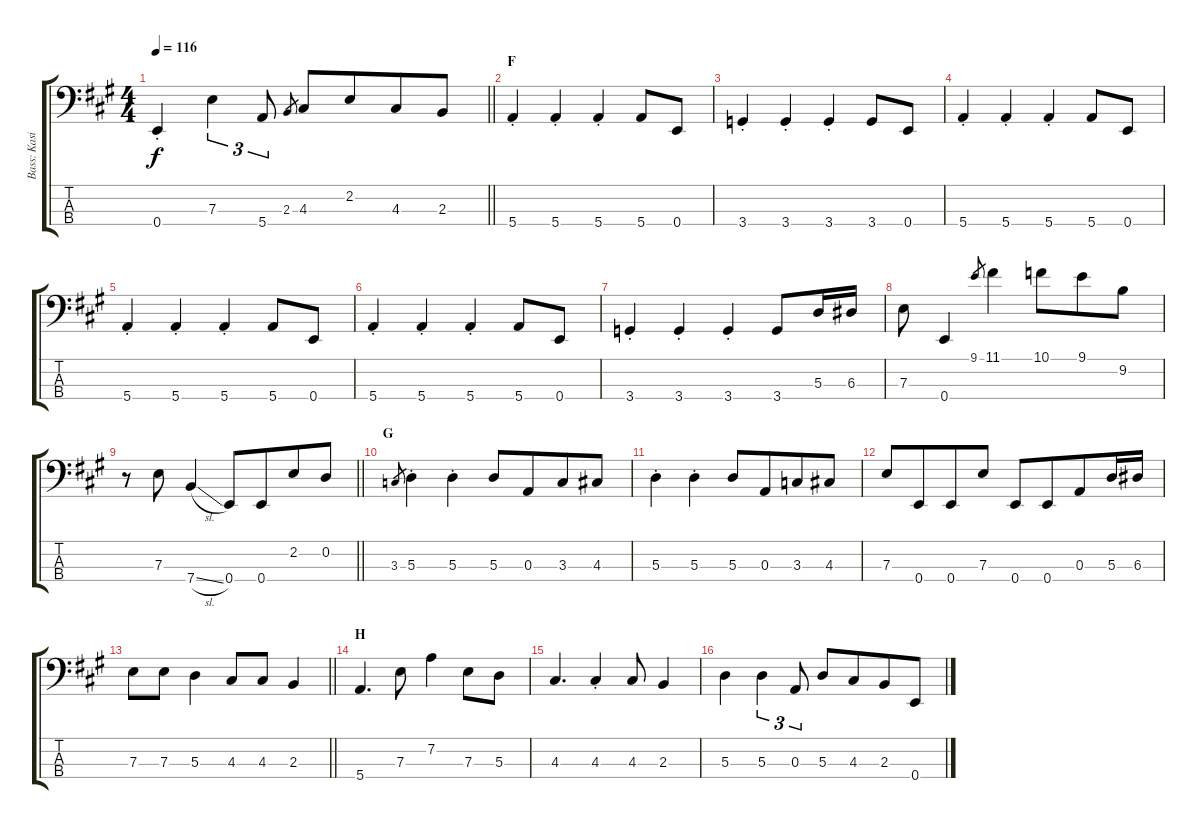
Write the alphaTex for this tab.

\track ("Bass: Kasim" "Bass: Kasi") {instrument electricbassfinger}
\staff {score tabs}
\tuning (G2 D2 A1 E1) {hide}
\ts (4 4)
\tempo 116
\clef f4
\barLineRight lightlight
\ks a
0.4{st}.4{dy f} 7.3.4{tu (3 2)} 5.4.8{tu (3 2)} 2.3.8{gr} 4.3.8 2.2.8{beam merge} 4.3.8 2.3.8 |
\section ("" "F")
5.4{st}.4 5.4{st}.4 5.4{st}.4 5.4.8 0.4.8 |
3.4{st}.4 3.4{st}.4 3.4{st}.4 3.4.8 0.4.8 |
5.4{st}.4 5.4{st}.4 5.4{st}.4 5.4.8 0.4.8 |
5.4{st}.4 5.4{st}.4 5.4{st}.4 5.4.8 0.4.8 |
5.4{st}.4 5.4{st}.4 5.4{st}.4 5.4.8 0.4.8 |
3.4{st}.4 3.4{st}.4 3.4{st}.4 3.4.8 5.3.16 6.3.16 |
7.3.8 0.4.4 9.1.8{gr beam merge} 11.1.4 10.1.8{beam merge} 9.1.8 9.2.8 |
\barLineRight lightlight
r.8 7.3.8 7.4{sl}.4 0.4.8 0.4.8{beam merge} 2.2.8 0.2.8 |
\section ("" "G")
3.3.8{gr} 5.3{st}.4 5.3{st}.4 5.3.8 0.3.8{beam merge} 3.3.8 4.3.8 |
5.3{st}.4 5.3{st}.4 5.3.8 0.3.8{beam merge} 3.3.8 4.3.8 |
7.3.8 0.4.8{beam merge} 0.4.8 7.3.8 0.4.8 0.4.8{beam merge} 0.3.8 5.3.16 6.3.16 |
\barLineRight lightlight
7.3.8 7.3.8 5.3.4 4.3.8 4.3.8 2.3.4 |
\section ("" "H")
5.4.4{d} 7.3.8 7.2.4 7.3.8 5.3.8 |
4.3.4{d} 4.3{st}.4 4.3.8 2.3.4 |
5.3.4 5.3.4{tu (3 2)} 0.3.8{tu (3 2)} 5.3.8 4.3.8{beam merge} 2.3.8 0.4.8
